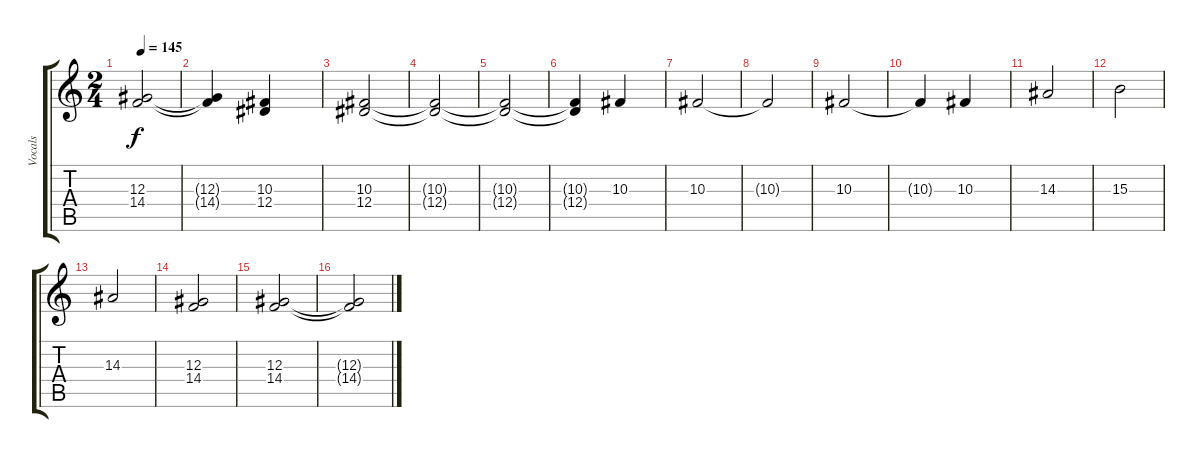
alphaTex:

\track ("Vocals" "Vocals") {instrument pad7halo}
\staff {score tabs}
\tuning (F4 C4 Ab3 Eb3 Bb2 Eb2) {hide}
\ts (2 4)
\tempo 145
\clef g2
\ks c
(12.3{t} 14.4{t}).2{dy f} |
(12.3{t} 14.4{t}).4 (10.3 12.4).4 |
(10.3 12.4).2 |
(10.3{t} 12.4{t}).2 |
(10.3{t} 12.4{t}).2 |
(10.3{t} 12.4{t}).4 10.3.4 |
10.3.2 |
10.3{t}.2 |
10.3.2 |
10.3{t}.4 10.3.4 |
14.3.2 |
15.3.2 |
14.3.2 |
(12.3 14.4).2 |
(12.3 14.4).2 |
(12.3{t} 14.4{t}).2
